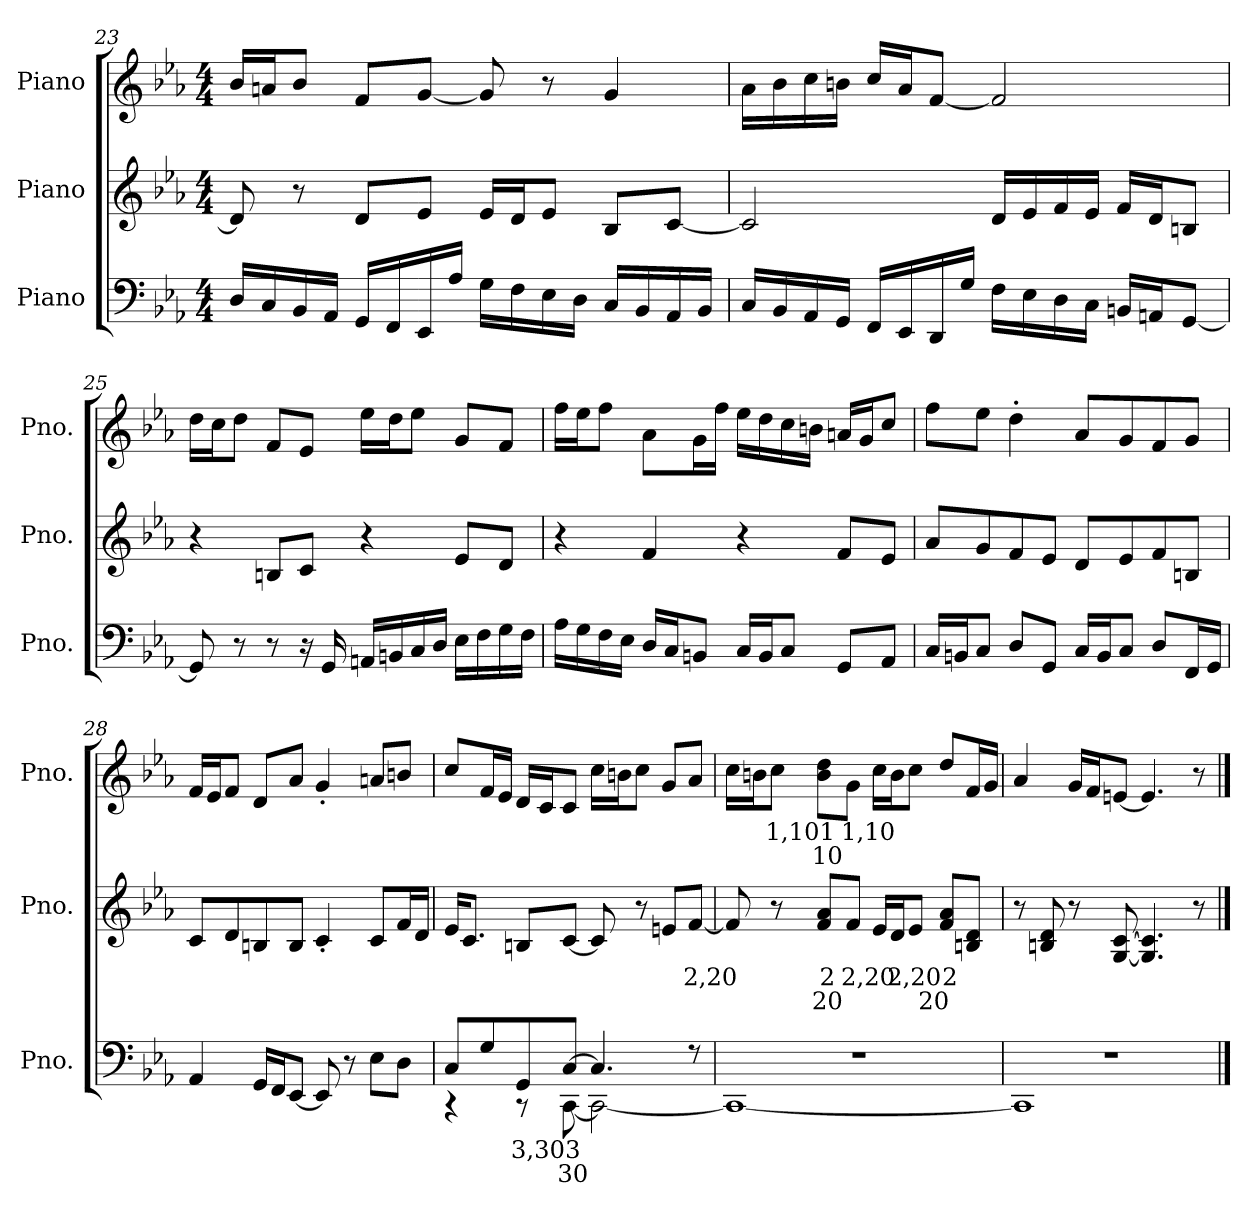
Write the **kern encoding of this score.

**kern	**text	**text	**kern	**text	**text	**kern	**text	**text
*part3	*part3	*part3	*part2	*part2	*part2	*part1	*part1	*part1
*staff3	*staff3	*staff3	*staff2	*staff2	*staff2	*staff1	*staff1	*staff1
*I"Piano	*	*	*I"Piano	*	*	*I"Piano	*	*
*I'Pno.	*	*	*I'Pno.	*	*	*I'Pno.	*	*
!!LO:LB:g=z
*clefF4	*	*	*clefG2	*	*	*clefG2	*	*
*k[b-e-a-]	*	*	*k[b-e-a-]	*	*	*k[b-e-a-]	*	*
*M4/4	*	*	*M4/4	*	*	*M4/4	*	*
=23	=23	=23	=23	=23	=23	=23	=23	=23
16Di/LL	.	.	8dj/]	.	.	16b-Z/LL	.	.
16Ci/	.	.	.	.	.	16anZ/J	.	.
16BB-i/	.	.	8r	.	.	8b-Z/J	.	.
16AA-i/JJ	.	.	.	.	.	.	.	.
16GGi/LL	.	.	8dj/L	.	.	8fZ/L	.	.
16FFi/	.	.	.	.	.	.	.	.
16EE-i/	.	.	8e-j/J	.	.	[8gZ/J	.	.
16A-i/JJ	.	.	.	.	.	.	.	.
16Gi\LL	.	.	16e-j/LL	.	.	8gZ/]	.	.
16Fi\	.	.	16dj/J	.	.	.	.	.
16E-i\	.	.	8e-j/J	.	.	8r	.	.
16Di\JJ	.	.	.	.	.	.	.	.
16Ci/LL	.	.	8B-j/L	.	.	4gZ/	.	.
16BB-i/	.	.	.	.	.	.	.	.
16AA-i/	.	.	[8cj/J	.	.	.	.	.
16BB-i/JJ	.	.	.	.	.	.	.	.
=24	=24	=24	=24	=24	=24	=24	=24	=24
16Ci/LL	.	.	2cj/]	.	.	16a-Z\LL	.	.
16BB-i/	.	.	.	.	.	16b-Z\	.	.
16AA-i/	.	.	.	.	.	16ccZ\	.	.
16GGi/JJ	.	.	.	.	.	16bnZ\JJ	.	.
16FFi/LL	.	.	.	.	.	16ccZ/LL	.	.
16EE-i/	.	.	.	.	.	16a-Z/J	.	.
16DDi/	.	.	.	.	.	[8fZ/J	.	.
16Gi/JJ	.	.	.	.	.	.	.	.
16Fi\LL	.	.	16dj/LL	.	.	2fZ/]	.	.
16E-i\	.	.	16e-j/	.	.	.	.	.
16Di\	.	.	16fj/	.	.	.	.	.
16Ci\JJ	.	.	16e-j/JJ	.	.	.	.	.
16BBni/LL	.	.	16fj/LL	.	.	.	.	.
16AAni/J	.	.	16dj/J	.	.	.	.	.
[8GGi/J	.	.	8Bnj/J	.	.	.	.	.
!!LO:LB:g=z
=25	=25	=25	=25	=25	=25	=25	=25	=25
8GGi/]	.	.	4r	.	.	16ddZ\LL	.	.
.	.	.	.	.	.	16ccZ\J	.	.
8r	.	.	.	.	.	8ddZ\J	.	.
8r	.	.	8Bnj/L	.	.	8fZ/L	.	.
16r	.	.	8cj/J	.	.	8e-Z/J	.	.
16GGi/	.	.	.	.	.	.	.	.
16AAni/LL	.	.	4r	.	.	16ee-Z\LL	.	.
16BBni/	.	.	.	.	.	16ddZ\J	.	.
16Ci/	.	.	.	.	.	8ee-Z\J	.	.
16Di/JJ	.	.	.	.	.	.	.	.
16E-i\LL	.	.	8e-j/L	.	.	8gZ/L	.	.
16Fi\	.	.	.	.	.	.	.	.
16Gi\	.	.	8dj/J	.	.	8fZ/J	.	.
16Fi\JJ	.	.	.	.	.	.	.	.
=26	=26	=26	=26	=26	=26	=26	=26	=26
16A-i\LL	.	.	4r	.	.	16ffZ\LL	.	.
16Gi\	.	.	.	.	.	16ee-Z\J	.	.
16Fi\	.	.	.	.	.	8ffZ\J	.	.
16E-i\JJ	.	.	.	.	.	.	.	.
16Di/LL	.	.	4fj/	.	.	8a-Z\L	.	.
16Ci/J	.	.	.	.	.	.	.	.
8BBni/J	.	.	.	.	.	16gZ\L	.	.
.	.	.	.	.	.	16ffZ\JJ	.	.
16Ci/LL	.	.	4r	.	.	16ee-Z\LL	.	.
16BBi/J	.	.	.	.	.	16ddZ\	.	.
8Ci/J	.	.	.	.	.	16ccZ\	.	.
.	.	.	.	.	.	16bnZ\JJ	.	.
8GGi/L	.	.	8fj/L	.	.	16anZ/LL	.	.
.	.	.	.	.	.	16gZ/J	.	.
8AA-i/J	.	.	8e-j/J	.	.	8ccZ/J	.	.
=27	=27	=27	=27	=27	=27	=27	=27	=27
16Ci/LL	.	.	8a-j/L	.	.	8ffZ\L	.	.
16BBni/J	.	.	.	.	.	.	.	.
8Ci/J	.	.	8gj/	.	.	8ee-Z\J	.	.
8Di/L	.	.	8fj/	.	.	4dd'Z\	.	.
8GGi/J	.	.	8e-j/J	.	.	.	.	.
16Ci/LL	.	.	8dj/L	.	.	8a-Z/L	.	.
16BBi/J	.	.	.	.	.	.	.	.
8Ci/J	.	.	8e-j/	.	.	8gZ/	.	.
8Di/L	.	.	8fj/	.	.	8fZ/	.	.
16FFi/L	.	.	8Bnj/J	.	.	8gZ/J	.	.
16GGi/JJ	.	.	.	.	.	.	.	.
!!LO:PB:g=z
=28	=28	=28	=28	=28	=28	=28	=28	=28
4AA-i/	.	.	8cj/L	.	.	16fZ/LL	.	.
.	.	.	.	.	.	16e-Z/J	.	.
.	.	.	8dj/	.	.	8fZ/J	.	.
16GGi/LL	.	.	8Bnj/	.	.	8dZ/L	.	.
16FFi/J	.	.	.	.	.	.	.	.
[8EE-i/J	.	.	8Bj/J	.	.	8a-Z/J	.	.
8EE-i/]	.	.	4c'j/	.	.	4g'Z/	.	.
8r	.	.	.	.	.	.	.	.
8E-i\L	.	.	8cj/L	.	.	8anZ/L	.	.
8Di\J	.	.	16fj/L	.	.	8bnZ/J	.	.
.	.	.	16dj/JJ	.	.	.	.	.
=29	=29	=29	=29	=29	=29	=29	=29	=29
*^	*	*	*	*	*	*	*	*
8Ci/L	4r	.	.	16e-j/KL	.	.	8ccZ/L	.	.
.	.	.	.	8.cj/J	.	.	.	.	.
8Gi/	.	.	.	.	.	.	16fZ/L	.	.
.	.	.	.	.	.	.	16e-Z/JJ	.	.
!	!	!LO:LY:b	!	!	!	!	!	!	!
8GGi/	8r	3,30	.	8Bnj/L	.	.	16dZ/LL	.	.
.	.	.	.	.	.	.	16cZ/J	.	.
!	!	!LO:LY:b	!LO:LY:b	!	!	!	!	!	!
[8Ci/J	[8CCV\	3	30	[8cj/J	.	.	8cZ/J	.	.
4.Ci/]	2CCV\_	.	.	8cj/]	.	.	16ccZ\LL	.	.
.	.	.	.	.	.	.	16bnZ\J	.	.
.	.	.	.	8r	.	.	8ccZ\J	.	.
.	.	.	.	8enj/L	.	.	8gZ/L	.	.
!	!	!	!	!	!LO:LY:b	!	!	!	!
8r	.	.	.	[8fj/J	2,20	.	8a-Z/J	.	.
=30	=30	=30	=30	=30	=30	=30	=30	=30	=30
1r	1CCV_	.	.	8fj/]	.	.	16ccZ\LL	.	.
.	.	.	.	.	.	.	16bnZ\J	.	.
!	!	!	!	!	!	!	!	!LO:LY:b	!
.	.	.	.	8r	.	.	8ccZ\J	1,10	.
!	!	!	!	!	!LO:LY:b	!LO:LY:b	!	!LO:LY:b	!LO:LY:b
.	.	.	.	8fN/ 8a-j/L	2	20	8bl\ 8ddZ\L	1	10
!	!	!	!	!	!LO:LY:b	!	!	!LO:LY:b	!
.	.	.	.	8fj/J	2,20	.	8gZ\J	1,10	.
.	.	.	.	16e-j/LL	.	.	16ccZ\LL	.	.
.	.	.	.	16dj/J	.	.	16bZ\J	.	.
!	!	!	!	!	!LO:LY:b	!	!	!	!
.	.	.	.	8e-j/J	2,20	.	8ccZ\J	.	.
!	!	!	!	!	!LO:LY:b	!LO:LY:b	!	!	!
.	.	.	.	8f!/ 8a-j/L	2	20	8ddZ/L	.	.
.	.	.	.	8Bn!/ 8dj/J	.	.	16fZ/L	.	.
.	.	.	.	.	.	.	16gZ/JJ	.	.
!!LO:LB:g=z
=31	=31	=31	=31	=31	=31	=31	=31	=31	=31
1r	1CCV]	.	.	8r	.	.	4a-Z/	.	.
.	.	.	.	8Bn!/ 8dj/	.	.	.	.	.
.	.	.	.	8r	.	.	16gZ/LL	.	.
.	.	.	.	.	.	.	16fZ/J	.	.
.	.	.	.	[8G!/ [8cj/	.	.	[8enZ/J	.	.
.	.	.	.	4.G!/] 4.cj/]	.	.	4.eZ/]	.	.
.	.	.	.	8r	.	.	8r	.	.
*v	*v	*	*	*	*	*	*	*	*
==	==	==	==	==	==	==	==	==
*-	*-	*-	*-	*-	*-	*-	*-	*-
